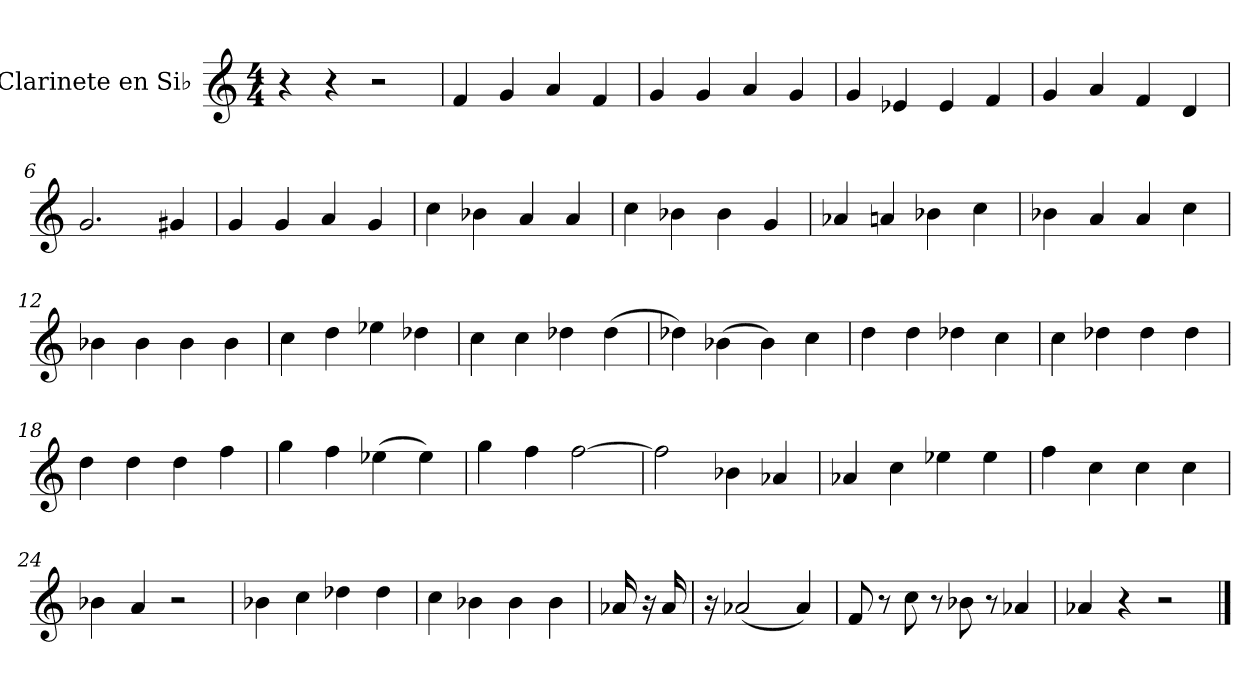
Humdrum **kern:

**kern
*part1
*staff1
*I"Clarinete en Si♭
*I'Cl. Si♭
*clefG2
*ITrd1c2
*k[b-e-]
*M4/4
=1
4r
4r
2r
=2
4e-/
4f/
4g/
4e-/
=3
4f/
4f/
4g/
4f/
=4
4f/
4d-X/
4d-/
4e-/
=5
4f/
4g/
4e-/
4c/
=6
2.f/
4f#X/
=7
4f/
4f/
4g/
4f/
=8
4b-\
4a-X\
4g/
4g/
!!LO:LB:g=z
=9
4b-\
4a-X\
4a-\
4f/
=10
4g-X/
4gn/
4a-X\
4b-\
=11
4a-X\
4g/
4g/
4b-\
=12
4a-X\
4a-\
4a-\
4a-\
=13
4b-\
4cc\
4dd-X\
4cc-X\
=14
4b-\
4b-\
4cc-X\
(4cc-\
=15
4cc-X\)
(4a-X\
4a-\)
4b-\
=16
4cc\
4cc\
4cc-X\
4b-\
!!LO:LB:g=z
=17
4b-\
4cc-X\
4cc-\
4cc-\
=18
4cc\
4cc\
4cc\
4ee-\
=19
4ff\
4ee-\
(4dd-X\
4dd-\)
=20
4ff\
4ee-\
[2ee-\
=21
2ee-\]
4a-X\
4g-X/
=22
4g-X/
4b-\
4dd-X\
4dd-\
=23
4ee-\
4b-\
4b-\
4b-\
=24
4a-X\
4g/
2r
=25
4a-X\
4b-\
4cc-X\
4cc-\
!!LO:LB:g=z
=26
4b-\
4a-X\
4a-\
4a-\
=27
16g-X/
16r
16g-/
=28
16r
(2g-X/
4g-/)
=29
8e-/
8r
8b-\
8r
8a-X\
8r
4g-X/
=30
4g-X/
4r
2r
==
*-
